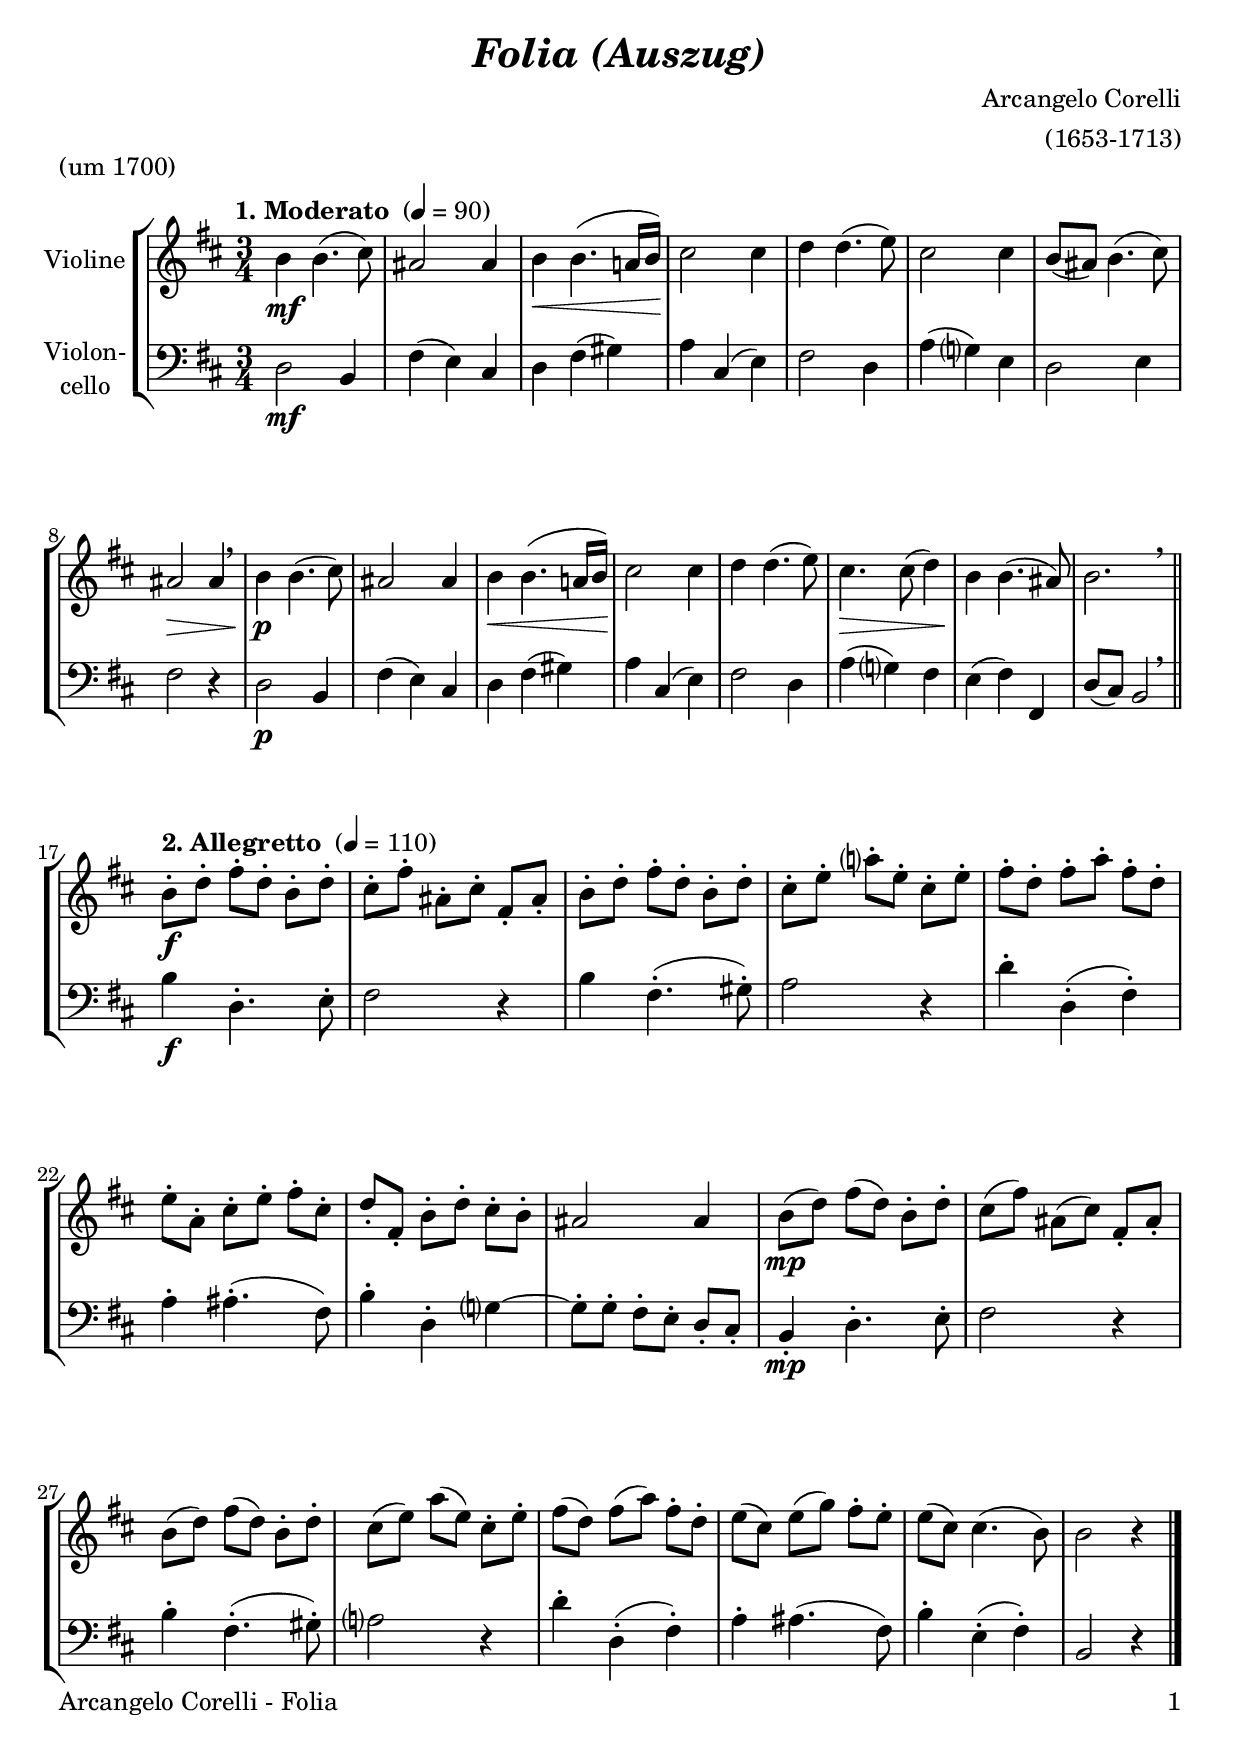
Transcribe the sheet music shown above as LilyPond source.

\version "2.20.2"
\include "deutsch.ly"

#(set-global-staff-size 22)

\header {
  title     = \markup \bold \italic "Folia (Auszug)"
  composer  = "Arcangelo Corelli"
  arranger  = "(1653-1713)"
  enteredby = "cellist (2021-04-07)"
  piece     = "(um 1700)"
}


voiceconsts = {
  \key d \minor
  \time 3/4
  \clef "treble"
%  \numericTimeSignature
  \compressEmptyMeasures
  % Set default beaming for all staves
  \set Timing.beamExceptions = #'()
  \set Timing.baseMoment     = #(ly:make-moment 1 4)
  \set Timing.beatStructure  = #'(1 1 1 1)
}

micl = "clarinet"
mifl = "flute"
miob = "oboe"
mifh = "french horn"
misx = "tenor sax"
mist = "string ensemble 1"
mivl = "violin"
miba = "cello"

introa = {                  \tempo "1. Moderato "   4=90 }
introb = { \bar "||" \break \tempo "2. Allegretto " 4=110 }

va = \relative c'' {
  \voiceconsts

  \introa
  d4\mf d4.( e8)
  cis2 cis4
  d\< d4.( c!16 d)\!
  e2 e4
  f f4.( g8)
  e2 e4
  d8( cis) d4.( e8)
  cis2\> cis4 \breathe

  d\!\p d4.( e8)
  cis2 cis4
  d\< d4.( c!16 d)\!
  e2 e4
  f f4.( g8)
  e4.\> e8( f4)
  d\! d4.( cis8)
  d2. \breathe

  \introb
  d8-.\f f-. a-. f-. d-. f-.
  e-. a-. cis,-. e-. a,-. cis-.
  d-. f-. a-. f-. d-. f-.
  e-. g-. c?-. g-. e-. g-.
  a-. f-. a-. c-. a-. f-.

  g-. c,-. e-. g-. a-. e-.
  f-. a,-. d-. f-. e-. d-.
  cis2 cis4
  d8(\mp f) a( f) d-. f-.
  e( a) cis,( e) a,-. cis-.

  d( f) a( f) d-. f-.
  e( g) c( g) e-. g-.
  a( f) a( c) a-. f-.
  g( e) g( b) a-. g-.
  g( e) e4.( d8)
  d2 r4 \bar "|."
}

vb = \relative c {
  \voiceconsts
  \clef "bass"
  
  \introa
  f2\mf d4
  a'( g) e
  f a( h)
  c e,( g)
  a2 f4
  c'( b?) g
  f2 g4
  a2 r4

  f2\p d4
  a'( g) e
  f a( h)
  c e,( g)
  a2 f4
  c'( b?) a
  g( a) a,
  f'8( e) d2 \breathe

  \introb
  d'4\f f,4.-. g8-.
  a2 r4
  d a4.(-. h8)-.
  c2 r4
  f-. f,(-. a)-.


  c-. cis4.(-. a8)
  d4-. f,-. b?~
  b8-. b-. a-. g-. f-. e-.
  d4-.\mp f4.-. g8-.
  a2 r4

  d4-. a4.(-. h8)-.
  c?2 r4
  f-. f,(-. a)-.
  c-. cis4.( a8)
  d4-. g,(-. a)-.
  d,2 r4 \bar "|."
}


music = \new StaffGroup <<
      \new Staff {
	\set Staff.midiInstrument = \mivl
	\set Staff.instrumentName = \markup \center-column { "Violine" }
	\transpose d h, { \va }
      }

      \new Staff {
	\set Staff.midiInstrument = \miba
	\set Staff.instrumentName = \markup \center-column { "Violon-" "cello" }
	\transpose d h, { \vb }
      }
>>

\book {
   \paper {
    print-page-number = ##t
    print-first-page-number = ##t
    ragged-last-bottom = ##f
    oddHeaderMarkup = \markup \null
    evenHeaderMarkup = \markup \null
    oddFooterMarkup = \markup {
      \fill-line {
        \on-the-fly #print-page-number-check-first
        "Arcangelo Corelli - Folia" \fromproperty #'page:page-number-string
      }
    }
    evenFooterMarkup = \oddFooterMarkup
  } \score {
    \music
    \layout {}
  }

  \score {
    \unfoldRepeats \music

    \midi {
      \context {
        \Score
      }
    }
  }
}